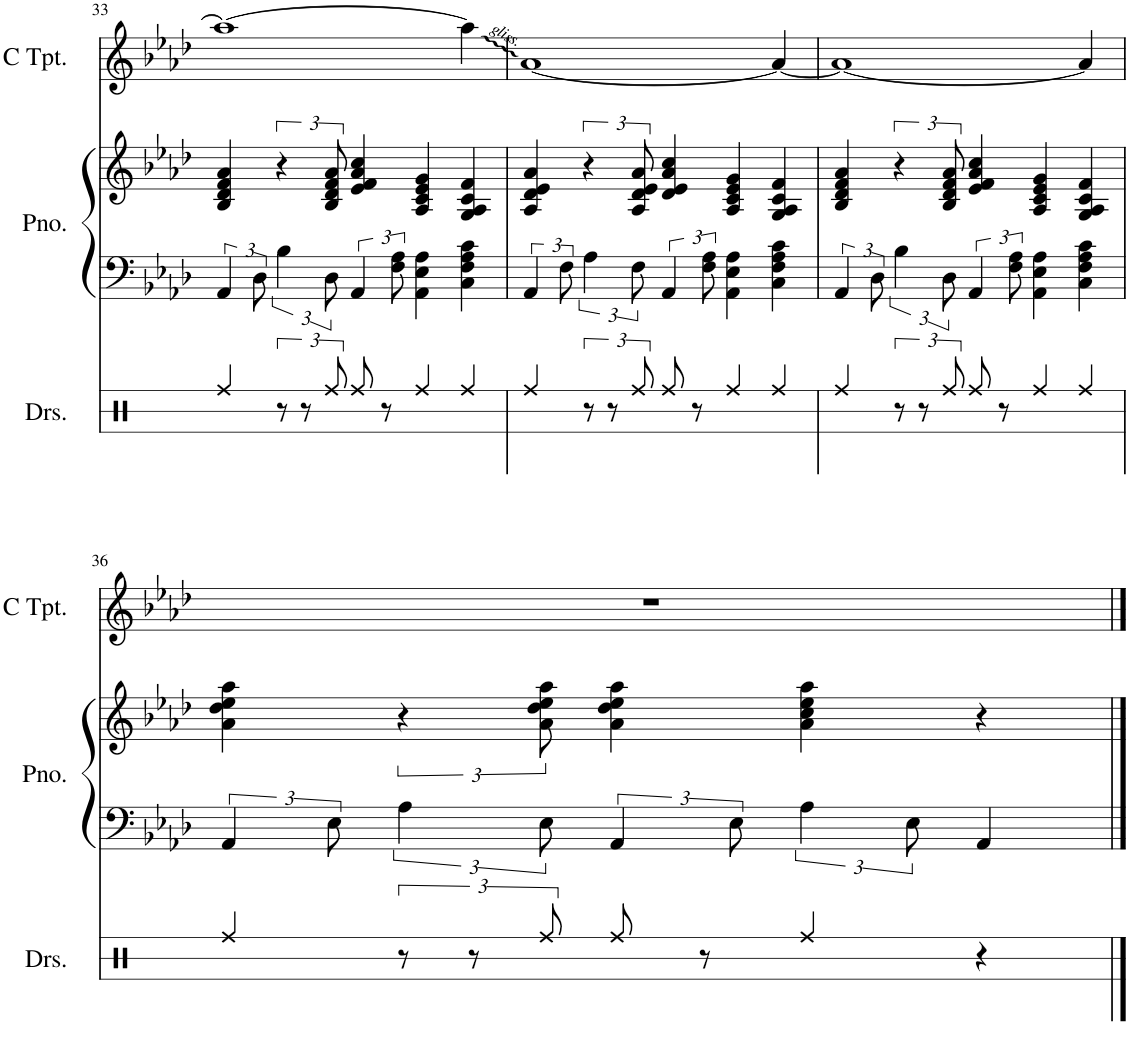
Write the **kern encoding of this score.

**kern	**kern	**kern	**kern
*part3	*part2	*part2	*part1
*staff4	*staff3	*staff2	*staff1
*I"Drumset	*I"Piano	*	*I"C Trumpet
*I'Drs.	*I'Pno.	*	*I'C Tpt.
!!LO:PB:g=z
*clefX	*clefF4	*clefG2	*clefG2
*k[]	*k[b-e-a-d-]	*k[b-e-a-d-]	*k[b-e-a-d-]
*M5/4	*M5/4	*M5/4	*M5/4
=33	=33	=33	=33
4Rdd/	6AA-/	4B-/ 4d-/ 4f/ 4a-/	1aa-_
.	12D-\	.	.
12r	6B-\	6r	.
12r	.	.	.
12Rdd/	12D-\	12B-/ 12d-/ 12f/ 12a-/	.
8Rdd/	6AA-/	4e-/ 4f/ 4a-/ 4cc/	.
8r	.	.	.
.	12F\ 12A-\	.	.
4Rdd/	4AA-\ 4E-\ 4A-\	4A-/ 4c/ 4e-/ 4g/	.
4Rdd/	4C\ 4F\ 4A-\ 4c\	4G/ 4A-/ 4c/ 4f/	4aa-\]
=34	=34	=34	=34
4Rdd/	6AA-/	4A-/ 4d-/ 4e-/ 4a-/	[1a-
.	12F\	.	.
12r	6A-\	6r	.
12r	.	.	.
12Rdd/	12F\	12A-/ 12d-/ 12e-/ 12a-/	.
8Rdd/	6AA-/	4d-/ 4e-/ 4a-/ 4cc/	.
8r	.	.	.
.	12F\ 12A-\	.	.
4Rdd/	4AA-\ 4E-\ 4A-\	4A-/ 4c/ 4e-/ 4g/	.
4Rdd/	4C\ 4F\ 4A-\ 4c\	4G/ 4A-/ 4c/ 4f/	4a-/_
=35	=35	=35	=35
4Rdd/	6AA-/	4B-/ 4d-/ 4f/ 4a-/	1a-_
.	12D-\	.	.
12r	6B-\	6r	.
12r	.	.	.
12Rdd/	12D-\	12B-/ 12d-/ 12f/ 12a-/	.
8Rdd/	6AA-/	4e-/ 4f/ 4a-/ 4cc/	.
8r	.	.	.
.	12F\ 12A-\	.	.
4Rdd/	4AA-\ 4E-\ 4A-\	4A-/ 4c/ 4e-/ 4g/	.
4Rdd/	4C\ 4F\ 4A-\ 4c\	4G/ 4A-/ 4c/ 4f/	4a-/]
!!LO:LB:g=z
=36	=36	=36	=36
4Rdd/	6AA-/	4a-\ 4dd-\ 4ee-\ 4aa-\	4%5r
.	12E-\	.	.
12r	6A-\	6r	.
12r	.	.	.
12Rdd/	12E-\	12a-\ 12dd-\ 12ee-\ 12aa-\	.
8Rdd/	6AA-/	4a-\ 4dd-\ 4ee-\ 4aa-\	.
8r	.	.	.
.	12E-\	.	.
4Rdd/	6A-\	4a-\ 4cc\ 4ee-\ 4aa-\	.
.	12E-\	.	.
4r	4AA-/	4r	.
==	==	==	==
*-	*-	*-	*-
